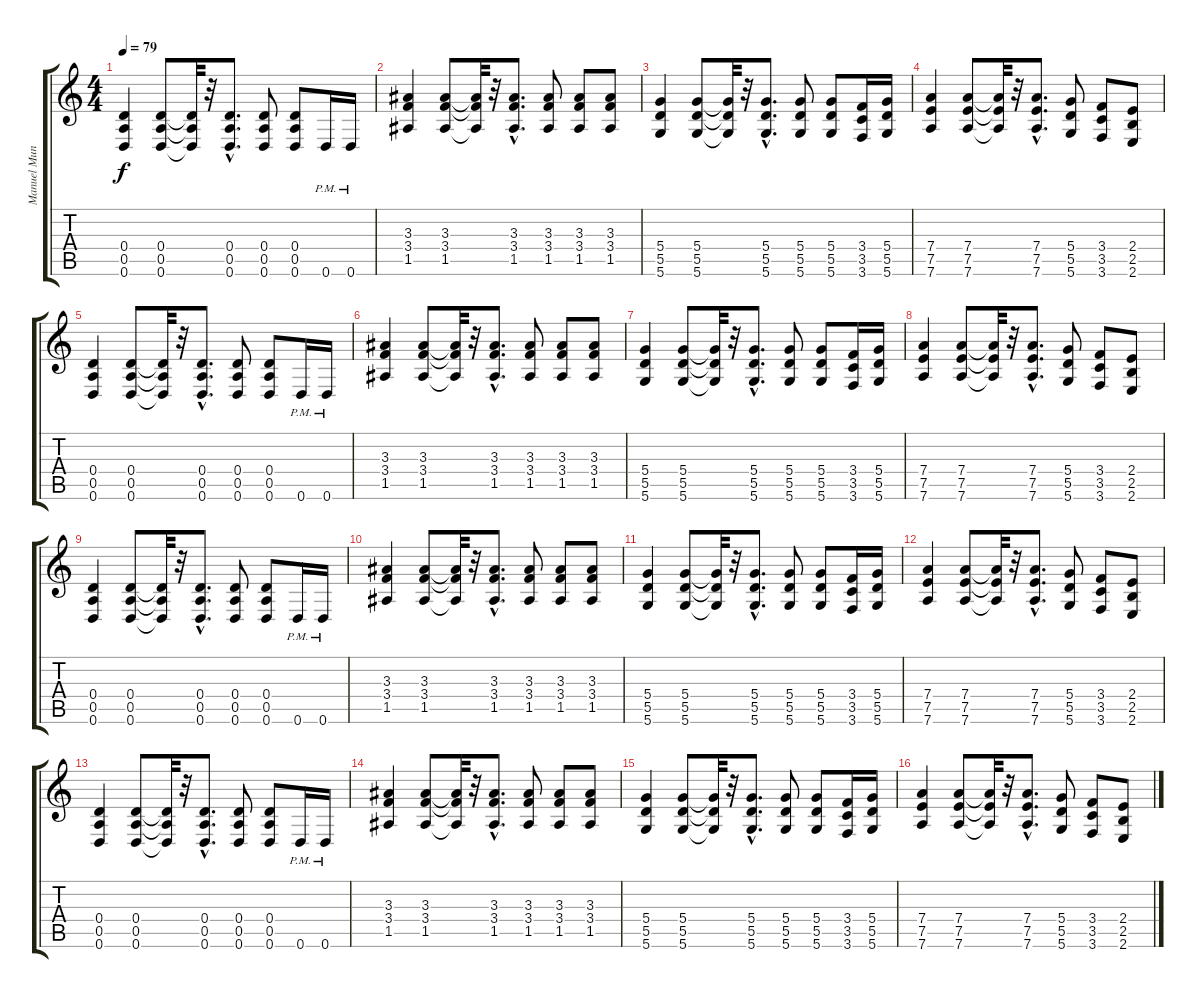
\track ("Manuel Munoz" "Manuel Mun") {instrument distortionguitar}
\staff {score tabs}
\tuning (E4 B3 G3 D3 A2 D2) {hide}
\ts (4 4)
\tempo 79
\clef g2
\ks c
(0.4 0.5 0.6).4{dy f} (0.4 0.5 0.6).8 (0.4{t} 0.5{t} 0.6{t}).32 r.32 (0.4{hac} 0.5{hac} 0.6{hac}).8{d} (0.4 0.5 0.6).8 (0.4 0.5 0.6).8 0.6{pm}.16 0.6{pm}.16 |
(3.3 3.4 1.5).4 (3.3 3.4 1.5).8 (3.3{t} 3.4{t} 1.5{t}).32 r.32 (3.3{hac} 3.4{hac} 1.5{hac}).8{d} (3.3 3.4 1.5).8 (3.3 3.4 1.5).8 (3.3 3.4 1.5).8 |
(5.4 5.5 5.6).4 (5.4 5.5 5.6).8 (5.4{t} 5.5{t} 5.6{t}).32 r.32 (5.4{hac} 5.5{hac} 5.6{hac}).8{d} (5.4 5.5 5.6).8 (5.4 5.5 5.6).8 (3.4 3.5 3.6).16 (5.4 5.5 5.6).16 |
(7.4 7.5 7.6).4 (7.4 7.5 7.6).8 (7.4{t} 7.5{t} 7.6{t}).32 r.32 (7.4{hac} 7.5{hac} 7.6{hac}).8{d} (5.4 5.5 5.6).8 (3.4 3.5 3.6).8 (2.4 2.5 2.6).8 |
(0.4 0.5 0.6).4 (0.4 0.5 0.6).8 (0.4{t} 0.5{t} 0.6{t}).32 r.32 (0.4{hac} 0.5{hac} 0.6{hac}).8{d} (0.4 0.5 0.6).8 (0.4 0.5 0.6).8 0.6{pm}.16 0.6{pm}.16 |
(3.3 3.4 1.5).4 (3.3 3.4 1.5).8 (3.3{t} 3.4{t} 1.5{t}).32 r.32 (3.3{hac} 3.4{hac} 1.5{hac}).8{d} (3.3 3.4 1.5).8 (3.3 3.4 1.5).8 (3.3 3.4 1.5).8 |
(5.4 5.5 5.6).4 (5.4 5.5 5.6).8 (5.4{t} 5.5{t} 5.6{t}).32 r.32 (5.4{hac} 5.5{hac} 5.6{hac}).8{d} (5.4 5.5 5.6).8 (5.4 5.5 5.6).8 (3.4 3.5 3.6).16 (5.4 5.5 5.6).16 |
(7.4 7.5 7.6).4 (7.4 7.5 7.6).8 (7.4{t} 7.5{t} 7.6{t}).32 r.32 (7.4{hac} 7.5{hac} 7.6{hac}).8{d} (5.4 5.5 5.6).8 (3.4 3.5 3.6).8 (2.4 2.5 2.6).8 |
(0.4 0.5 0.6).4 (0.4 0.5 0.6).8 (0.4{t} 0.5{t} 0.6{t}).32 r.32 (0.4{hac} 0.5{hac} 0.6{hac}).8{d} (0.4 0.5 0.6).8 (0.4 0.5 0.6).8 0.6{pm}.16 0.6{pm}.16 |
(3.3 3.4 1.5).4 (3.3 3.4 1.5).8 (3.3{t} 3.4{t} 1.5{t}).32 r.32 (3.3{hac} 3.4{hac} 1.5{hac}).8{d} (3.3 3.4 1.5).8 (3.3 3.4 1.5).8 (3.3 3.4 1.5).8 |
(5.4 5.5 5.6).4 (5.4 5.5 5.6).8 (5.4{t} 5.5{t} 5.6{t}).32 r.32 (5.4{hac} 5.5{hac} 5.6{hac}).8{d} (5.4 5.5 5.6).8 (5.4 5.5 5.6).8 (3.4 3.5 3.6).16 (5.4 5.5 5.6).16 |
(7.4 7.5 7.6).4 (7.4 7.5 7.6).8 (7.4{t} 7.5{t} 7.6{t}).32 r.32 (7.4{hac} 7.5{hac} 7.6{hac}).8{d} (5.4 5.5 5.6).8 (3.4 3.5 3.6).8 (2.4 2.5 2.6).8 |
(0.4 0.5 0.6).4 (0.4 0.5 0.6).8 (0.4{t} 0.5{t} 0.6{t}).32 r.32 (0.4{hac} 0.5{hac} 0.6{hac}).8{d} (0.4 0.5 0.6).8 (0.4 0.5 0.6).8 0.6{pm}.16 0.6{pm}.16 |
(3.3 3.4 1.5).4 (3.3 3.4 1.5).8 (3.3{t} 3.4{t} 1.5{t}).32 r.32 (3.3{hac} 3.4{hac} 1.5{hac}).8{d} (3.3 3.4 1.5).8 (3.3 3.4 1.5).8 (3.3 3.4 1.5).8 |
(5.4 5.5 5.6).4 (5.4 5.5 5.6).8 (5.4{t} 5.5{t} 5.6{t}).32 r.32 (5.4{hac} 5.5{hac} 5.6{hac}).8{d} (5.4 5.5 5.6).8 (5.4 5.5 5.6).8 (3.4 3.5 3.6).16 (5.4 5.5 5.6).16 |
(7.4 7.5 7.6).4 (7.4 7.5 7.6).8 (7.4{t} 7.5{t} 7.6{t}).32 r.32 (7.4{hac} 7.5{hac} 7.6{hac}).8{d} (5.4 5.5 5.6).8 (3.4 3.5 3.6).8 (2.4 2.5 2.6).8
